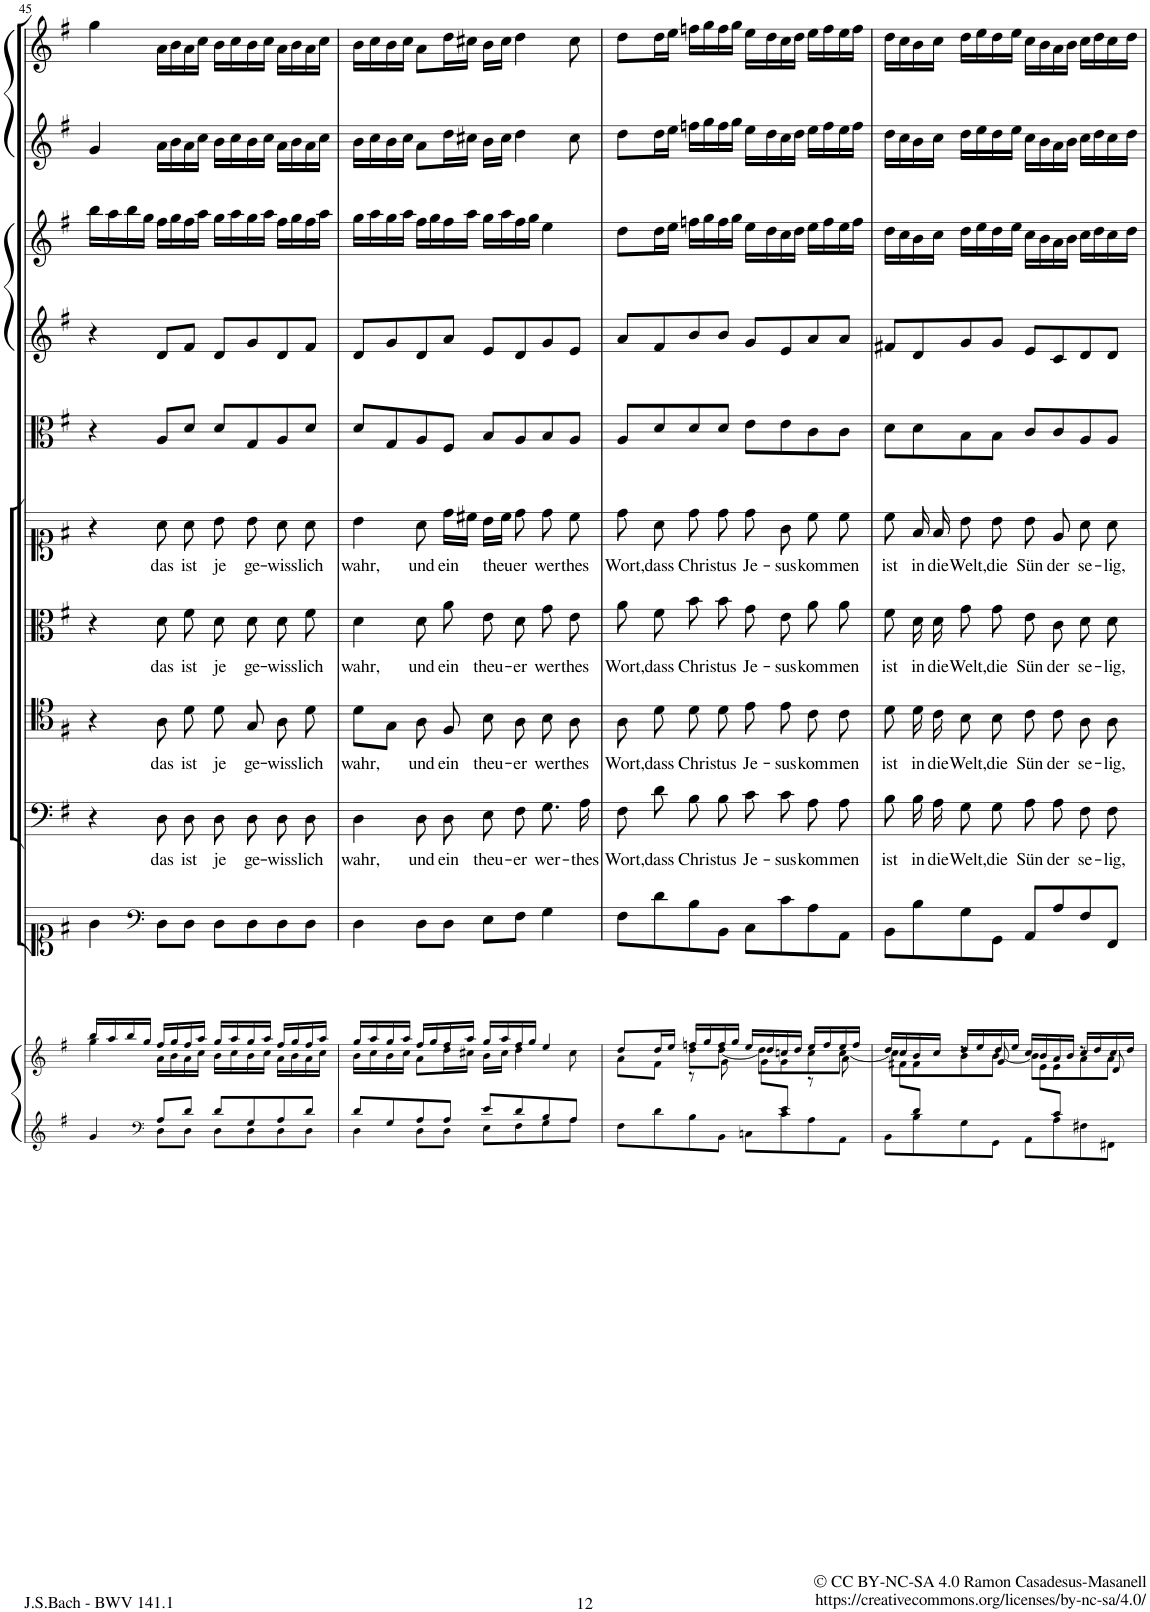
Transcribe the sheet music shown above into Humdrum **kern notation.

**kern	**kern	**kern	**kern	**text	**kern	**text	**kern	**text	**kern	**text	**kern	**kern	**kern	**kern	**kern
*part11	*part11	*part10	*part9	*part9	*part8	*part8	*part7	*part7	*part6	*part6	*part5	*part4	*part3	*part2	*part1
*staff12	*staff11	*staff10	*staff9	*staff9	*staff8	*staff8	*staff7	*staff7	*staff6	*staff6	*staff5	*staff4	*staff3	*staff2	*staff1
*I"Piano reduction	*	*I"Continuo	*I"Basso	*	*I"Tenore	*	*I"Alto	*	*I"Soprano	*	*I"Viola	*I"Violino II	*I"Violino I	*I"Oboe II	*I"Oboe I
*I'Pno	*	*	*	*	*	*	*	*	*	*	*	*	*	*I'Ob	*I'Ob
!!LO:PB:g=z
*clefG2	*clefG2	*clefC1	*clefF4	*	*clefC4	*	*clefC3	*	*clefC1	*	*clefC3	*clefG2	*clefG2	*clefG2	*clefG2
*k[f#]	*k[f#]	*k[f#]	*k[f#]	*	*k[f#]	*	*k[f#]	*	*k[f#]	*	*k[f#]	*k[f#]	*k[f#]	*k[f#]	*k[f#]
*M4/4	*M4/4	*M4/4	*M4/4	*	*M4/4	*	*M4/4	*	*M4/4	*	*M4/4	*M4/4	*M4/4	*M4/4	*M4/4
*met(c)	*met(c)	*met(c)	*met(c)	*	*met(c)	*	*met(c)	*	*met(c)	*	*met(c)	*met(c)	*met(c)	*met(c)	*met(c)
=45	=45	=45	=45	=45	=45	=45	=45	=45	=45	=45	=45	=45	=45	=45	=45
*^	*^	*	*	*	*	*	*	*	*	*	*	*	*	*	*
4g/	4ryy	16bb/LL	4gg\	4g\	4r	.	4r	.	4r	.	4r	.	4r	4r	16bb\LL	4g/	4gg\
.	.	16aa/	.	.	.	.	.	.	.	.	.	.	.	.	16aa\	.	.
.	.	16bb/	.	.	.	.	.	.	.	.	.	.	.	.	16bb\	.	.
.	.	16gg/JJ	.	.	.	.	.	.	.	.	.	.	.	.	16gg\JJ	.	.
*clefF4	*	*	*	*clefF4	*	*	*	*	*	*	*	*	*	*	*	*	*
!	!	!	!	!	!	!LO:LY:b	!	!LO:LY:b	!	!LO:LY:b	!	!LO:LY:b	!	!	!	!	!
8A/L	8D\L	16ff#/LL	16a\LL	8D\L	8D\L	das	8A\	das	8d\L	das	8a\	das	8A/L	8d/L	16ff#\LL	16a\LL	16a\LL
.	.	16gg/	16b\	.	.	.	.	.	.	.	.	.	.	.	16gg\	16b\	16b\
!	!	!	!	!	!	!LO:LY:b	!	!LO:LY:b	!	!LO:LY:b	!	!LO:LY:b	!	!	!	!	!
8d/J	8D\J	16ff#/	16a\	8D\J	8D\J	ist	8d\	ist	8f#\J	ist	8a\	ist	8d/J	8f#/J	16ff#\	16a\	16a\
.	.	16aa/JJ	16cc\JJ	.	.	.	.	.	.	.	.	.	.	.	16aa\JJ	16cc\JJ	16cc\JJ
!	!	!	!	!	!	!LO:LY:b	!	!LO:LY:b	!	!LO:LY:b	!	!LO:LY:b	!	!	!	!	!
8d/L	8D\L	16gg/LL	16b\LL	8D\L	8D\L	je	8d\	je	8d\L	je	8b\	je	8d/L	8d/L	16gg\LL	16b\LL	16b\LL
.	.	16aa/	16cc\	.	.	.	.	.	.	.	.	.	.	.	16aa\	16cc\	16cc\
!	!	!	!	!	!	!LO:LY:b	!	!LO:LY:b	!	!LO:LY:b	!	!LO:LY:b	!	!	!	!	!
8G/	8D\	16gg/	16b\	8D\	8D\J	ge-	8G/	ge-	8d\J	ge-	8b\	ge-	8G/	8g/	16gg\	16b\	16b\
.	.	16aa/JJ	16cc\JJ	.	.	.	.	.	.	.	.	.	.	.	16aa\JJ	16cc\JJ	16cc\JJ
!	!	!	!	!	!	!LO:LY:b	!	!LO:LY:b	!	!LO:LY:b	!	!LO:LY:b	!	!	!	!	!
8A/	8D\	16ff#/LL	16a\LL	8D\	8D\L	-wiss-	8A\	-wiss-	8d\L	-wiss-	8a\	-wiss-	8A/	8d/	16ff#\LL	16a\LL	16a\LL
.	.	16gg/	16b\	.	.	.	.	.	.	.	.	.	.	.	16gg\	16b\	16b\
!	!	!	!	!	!	!LO:LY:b	!	!LO:LY:b	!	!LO:LY:b	!	!LO:LY:b	!	!	!	!	!
8d/J	8D\J	16ff#/	16a\	8D\J	8D\J	-lich	8d\	-lich	8f#\J	-lich	8a\	-lich	8d/J	8f#/J	16ff#\	16a\	16a\
.	.	16aa/JJ	16cc\JJ	.	.	.	.	.	.	.	.	.	.	.	16aa\JJ	16cc\JJ	16cc\JJ
=46	=46	=46	=46	=46	=46	=46	=46	=46	=46	=46	=46	=46	=46	=46	=46	=46	=46
!	!	!	!	!	!	!LO:LY:b	!	!LO:LY:b	!	!LO:LY:b	!	!LO:LY:b	!	!	!	!	!
8d/L	4D\	16gg/LL	16b\LL	4D\	4D\	wahr,	8d\L	wahr,	4d\	wahr,	4b\	wahr,	8d/L	8d/L	16gg\LL	16b\LL	16b\LL
.	.	16aa/	16cc\	.	.	.	.	.	.	.	.	.	.	.	16aa\	16cc\	16cc\
8G/	.	16gg/	16b\	.	.	.	8G\J	.	.	.	.	.	8G/	8g/	16gg\	16b\	16b\
.	.	16aa/JJ	16cc\JJ	.	.	.	.	.	.	.	.	.	.	.	16aa\JJ	16cc\JJ	16cc\JJ
!	!	!	!	!	!	!LO:LY:b	!	!LO:LY:b	!	!LO:LY:b	!	!LO:LY:b	!	!	!	!	!
8A/	8D\L	16ff#/LL	8a\L	8D\L	8D\L	und	8A\	und	8d\L	und	8a\	und	8A/	8d/	16ff#\LL	8a\L	8a\L
.	.	16gg/	.	.	.	.	.	.	.	.	.	.	.	.	16gg\	.	.
!	!	!	!	!	!	!LO:LY:b	!	!LO:LY:b	!	!LO:LY:b	!	!LO:LY:b	!	!	!	!	!
8A/J	8D\J	16ff#/	16dd\L	8D\J	8D\J	ein	8F#/	ein	8a\J	ein	16dd\LL	ein	8F#/J	8a/J	16ff#\	16dd\L	16dd\L
.	.	16aa/JJ	16cc#X\JJ	.	.	.	.	.	.	.	16cc#X\JJ	.	.	.	16aa\JJ	16cc#X\JJ	16cc#X\JJ
!	!	!	!	!	!	!LO:LY:b	!	!LO:LY:b	!	!LO:LY:b	!	!LO:LY:b	!	!	!	!	!
8e/L	8E\L	16gg/LL	16b\LL	8E\L	8E\L	theu-	8B\	theu-	8e\L	theu-	16b\LL	theu-	8B/L	8e/L	16gg\LL	16b\LL	16b\LL
.	.	16aa/	16cc#\JJ	.	.	.	.	.	.	.	16cc#\JJ	.	.	.	16aa\	16cc#\JJ	16cc#\JJ
!	!	!	!	!	!	!LO:LY:b	!	!LO:LY:b	!	!LO:LY:b	!	!LO:LY:b	!	!	!	!	!
8d/	8F#\	16ff#/	4dd\	8F#\J	8F#\J	-er	8A\	-er	8d\J	-er	8dd\	-er	8A/	8d/	16ff#\	4dd\	4dd\
.	.	16gg/JJ	.	.	.	.	.	.	.	.	.	.	.	.	16gg\JJ	.	.
!	!	!	!	!	!	!LO:LY:b	!	!LO:LY:b	!	!LO:LY:b	!	!LO:LY:b	!	!	!	!	!
8B/	8G\	4ee/	.	4G\	8.G\L	wer-	8B\	wer-	8g\L	wer-	8dd\	wer-	8B/	8g/	4ee\	.	.
!	!	!	!	!	!	!	!	!LO:LY:b	!	!LO:LY:b	!	!LO:LY:b	!	!	!	!	!
8A/J	8A\J	.	8cc#\	.	.	.	8A\	-thes	8e\J	-thes	8cc#\	-thes	8A/J	8e/J	.	8cc#\	8cc#\
!	!	!	!	!	!	!LO:LY:b	!	!	!	!	!	!	!	!	!	!	!
.	.	.	.	.	16A\Jk	-thes	.	.	.	.	.	.	.	.	.	.	.
=47	=47	=47	=47	=47	=47	=47	=47	=47	=47	=47	=47	=47	=47	=47	=47	=47	=47
*	*	*	*^	*	*	*	*	*	*	*	*	*	*	*	*	*	*
!	!	!	!	!	!	!	!LO:LY:b	!	!LO:LY:b	!	!LO:LY:b	!	!LO:LY:b	!	!	!	!	!
8ryy	8F#\L	8dd/L	8a\L	4ryy	8F#\L	8F#\L	Wort,	8A\	Wort,	8a\L	Wort,	8dd\	Wort,	8A/L	8a/L	8dd\L	8dd\L	8dd\L
!	!	!	!	!	!	!	!LO:LY:b	!	!LO:LY:b	!	!LO:LY:b	!	!LO:LY:b	!	!	!	!	!
.	8d\	16dd/L	8f#\J	.	8d\	8d\J	dass	8d\	dass	8f#\J	dass	8a\	dass	8d/	8f#/	16dd\L	16dd\L	16dd\L
.	.	16ee/JJ	.	.	.	.	.	.	.	.	.	.	.	.	.	16ee\JJ	16ee\JJ	16ee\JJ
!	!	!	!	!	!	!	!LO:LY:b	!	!LO:LY:b	!	!LO:LY:b	!	!LO:LY:b	!	!	!	!	!
.	8B\	16ffn/LL	8dd\L	8r	8B\	8B\L	Chri-	8d\	Chri-	8b\L	Chri-	8dd\	Chri-	8d/	8b/	16ffn\LL	16ffn\LL	16ffn\LL
.	.	16gg/	.	.	.	.	.	.	.	.	.	.	.	.	.	16gg\	16gg\	16gg\
!	!	!	!	!	!	!	!LO:LY:b	!	!LO:LY:b	!	!LO:LY:b	!	!LO:LY:b	!	!	!	!	!
.	8BB\J	16ff/	[8dd\J	8g\	8BB\J	8B\J	-stus	8d\	-stus	8b\J	-stus	8dd\	-stus	8d/J	8b/J	16ff\	16ff\	16ff\
.	.	16gg/JJ	.	.	.	.	.	.	.	.	.	.	.	.	.	16gg\JJ	16gg\JJ	16gg\JJ
!	!	!	!	!	!	!	!LO:LY:b	!	!LO:LY:b	!	!LO:LY:b	!	!LO:LY:b	!	!	!	!	!
.	8Cn\L	16ee/LL	8dd\L]	8g\L	8C\L	8c\L	Je-	8e\	Je-	8g\L	Je-	8dd\	Je-	8e\L	8g/L	16ee\LL	16ee\LL	16ee\LL
.	.	16dd/	.	.	.	.	.	.	.	.	.	.	.	.	.	16dd\	16dd\	16dd\
!	!	!	!	!	!	!	!LO:LY:b	!	!LO:LY:b	!	!LO:LY:b	!	!LO:LY:b	!	!	!	!	!
8e/J	8c\	16ccn/	8g\	8ryy	8c\	8c\J	-sus	8e\	-sus	8e\J	-sus	8g\	-sus	8e\	8e/	16cc\	16cc\	16cc\
.	.	16dd/JJ	.	.	.	.	.	.	.	.	.	.	.	.	.	16dd\JJ	16dd\JJ	16dd\JJ
!	!	!	!	!	!	!	!LO:LY:b	!	!LO:LY:b	!	!LO:LY:b	!	!LO:LY:b	!	!	!	!	!
4ryy	8A\	16ee/LL	8cc\	8r	8A\	8A\L	kom-	8c\	kom-	8a\L	kom-	8cc\	kom-	8c\	8a/	16ee\LL	16ee\LL	16ee\LL
.	.	16ff/	.	.	.	.	.	.	.	.	.	.	.	.	.	16ff\	16ff\	16ff\
!	!	!	!	!	!	!	!LO:LY:b	!	!LO:LY:b	!	!LO:LY:b	!	!LO:LY:b	!	!	!	!	!
.	8AA\J	16ee/	[8cc\J	8a\	8AA\J	8A\J	-men	8c\	-men	8a\J	-men	8cc\	-men	8c\J	8a/J	16ee\	16ee\	16ee\
.	.	16ff/JJ	.	.	.	.	.	.	.	.	.	.	.	.	.	16ff\JJ	16ff\JJ	16ff\JJ
=48	=48	=48	=48	=48	=48	=48	=48	=48	=48	=48	=48	=48	=48	=48	=48	=48	=48	=48
!	!	!	!	!	!	!	!LO:LY:b	!	!LO:LY:b	!	!LO:LY:b	!	!LO:LY:b	!	!	!	!	!
8ryy	8BB\L	16dd/LL	8cc\L]	8f#X\L	8BB\L	8B\L	ist	8d\	ist	8f#\L	ist	8cc\	ist	8d\L	8f#X/L	16dd\LL	16dd\LL	16dd\LL
.	.	16cc/	.	.	.	.	.	.	.	.	.	.	.	.	.	16cc\	16cc\	16cc\
!	!	!	!	!	!	!	!LO:LY:b	!	!LO:LY:b	!	!LO:LY:b	!	!LO:LY:b	!	!	!	!	!
8d/J	8B\	16b/	8f#\	4ryy	8B\	16B\L	in	16d\	in	16d\L	in	16f#/	in	8d\	8d/	16b\	16b\	16b\
!	!	!	!	!	!	!	!LO:LY:b	!	!LO:LY:b	!	!LO:LY:b	!	!LO:LY:b	!	!	!	!	!
.	.	16cc/JJ	.	.	.	16A\JJ	die	16c\	die	16d\JJ	die	16f#/	die	.	.	16cc\JJ	16cc\JJ	16cc\JJ
!	!	!	!	!	!	!	!LO:LY:b	!	!LO:LY:b	!	!LO:LY:b	!	!LO:LY:b	!	!	!	!	!
8r	8G\	16dd/LL	8b\	.	8G\	8G\L	Welt,	8B\	Welt,	8g\L	Welt,	8b\	Welt,	8B\	8g/	16dd\LL	16dd\LL	16dd\LL
.	.	16ee/	.	.	.	.	.	.	.	.	.	.	.	.	.	16ee\	16ee\	16ee\
!	!	!	!	!	!	!	!LO:LY:b	!	!LO:LY:b	!	!LO:LY:b	!	!LO:LY:b	!	!	!	!	!
4ryy	8GG\J	16dd/	[8b\J	8g/	8GG\J	8G\J	die	8B\	die	8g\J	die	8b\	die	8B\J	8g/J	16dd\	16dd\	16dd\
.	.	16ee/JJ	.	.	.	.	.	.	.	.	.	.	.	.	.	16ee\JJ	16ee\JJ	16ee\JJ
!	!	!	!	!	!	!	!LO:LY:b	!	!LO:LY:b	!	!LO:LY:b	!	!LO:LY:b	!	!	!	!	!
.	8AA\L	16cc/LL	8b\L]	8e\L	8AA/L	8A\L	Sün-	8c\	Sün-	8e\L	Sün-	8b\	Sün-	8c/L	8e/L	16cc\LL	16cc\LL	16cc\LL
.	.	16b/	.	.	.	.	.	.	.	.	.	.	.	.	.	16b\	16b\	16b\
!	!	!	!	!	!	!	!LO:LY:b	!	!LO:LY:b	!	!LO:LY:b	!	!LO:LY:b	!	!	!	!	!
8c/J	8A\	16a/	8e\	4ryy	8A/	8A\J	-der	8c\	-der	8c\J	-der	8e/	-der	8c/	8c/	16a\	16a\	16a\
.	.	16b/JJ	.	.	.	.	.	.	.	.	.	.	.	.	.	16b\JJ	16b\JJ	16b\JJ
!	!	!	!	!	!	!	!LO:LY:b	!	!LO:LY:b	!	!LO:LY:b	!	!LO:LY:b	!	!	!	!	!
8r	8F#X\	16cc/LL	8a\	.	8F#/	8F#\L	se-	8A\	se-	8d\L	se-	8a\	se-	8A/	8d/	16cc\LL	16cc\LL	16cc\LL
.	.	16dd/	.	.	.	.	.	.	.	.	.	.	.	.	.	16dd\	16dd\	16dd\
!	!	!	!	!	!	!	!LO:LY:b	!	!LO:LY:b	!	!LO:LY:b	!	!LO:LY:b	!	!	!	!	!
8ryy	8FF#X\J	16cc/	8a\J	8d/	8FF#/J	8F#\J	-lig,	8A\	-lig,	8d\J	-lig,	8a\	-lig,	8A/J	8d/J	16cc\	16cc\	16cc\
.	.	16dd/JJ	.	.	.	.	.	.	.	.	.	.	.	.	.	16dd\JJ	16dd\JJ	16dd\JJ
*v	*v	*	*	*	*	*	*	*	*	*	*	*	*	*	*	*	*	*
*	*v	*v	*v	*	*	*	*	*	*	*	*	*	*	*	*	*	*
=	=	=	=	=	=	=	=	=	=	=	=	=	=	=	=
*-	*-	*-	*-	*-	*-	*-	*-	*-	*-	*-	*-	*-	*-	*-	*-
